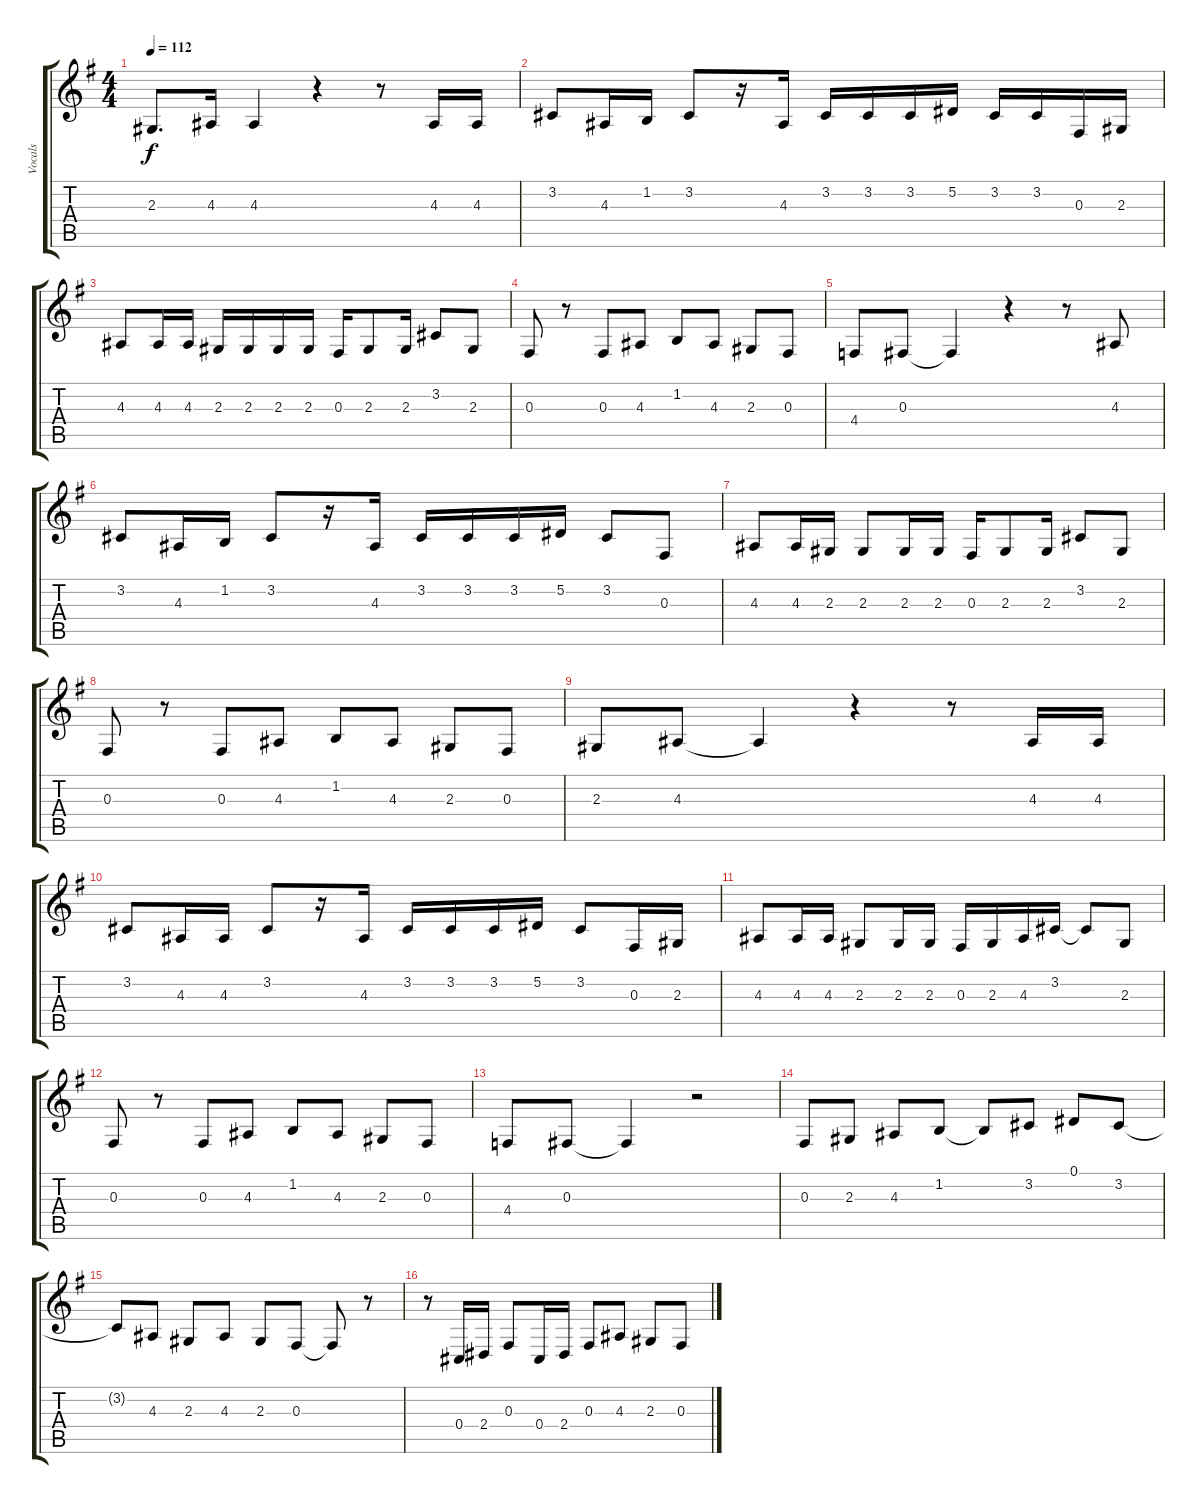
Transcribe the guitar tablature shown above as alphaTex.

\track ("Vocals" "Vocals") {instrument oboe}
\staff {score tabs}
\tuning (Eb4 Bb3 Gb3 Db3 Ab2 Eb2) {hide}
\ts (4 4)
\tempo 112
\clef g2
\ks g
2.3.8{d dy f} 4.3.16 4.3.4 r.4 r.8 4.3.16 4.3.16 |
3.2.8 4.3.16 1.2.16 3.2.8 r.16 4.3.16 3.2.16 3.2.16 3.2.16 5.2.16 3.2.16 3.2.16 0.3.16 2.3.16 |
4.3.8 4.3.16 4.3.16 2.3.16 2.3.16 2.3.16 2.3.16 0.3.16 2.3.8 2.3.16 3.2.8 2.3.8 |
0.3.8 r.8 0.3.8 4.3.8 1.2.8 4.3.8 2.3.8 0.3.8 |
4.4.8 0.3.8 0.3{t}.4 r.4 r.8 4.3.8 |
3.2.8 4.3.16 1.2.16 3.2.8 r.16 4.3.16 3.2.16 3.2.16 3.2.16 5.2.16 3.2.8 0.3.8 |
4.3.8 4.3.16 2.3.16 2.3.8 2.3.16 2.3.16 0.3.16 2.3.8 2.3.16 3.2.8 2.3.8 |
0.3.8 r.8 0.3.8 4.3.8 1.2.8 4.3.8 2.3.8 0.3.8 |
2.3.8 4.3.8 4.3{t}.4 r.4 r.8 4.3.16 4.3.16 |
3.2.8 4.3.16 4.3.16 3.2.8 r.16 4.3.16 3.2.16 3.2.16 3.2.16 5.2.16 3.2.8 0.3.16 2.3.16 |
4.3.8 4.3.16 4.3.16 2.3.8 2.3.16 2.3.16 0.3.16 2.3.16 4.3.16 3.2.16 3.2{t}.8 2.3.8 |
0.3.8 r.8 0.3.8 4.3.8 1.2.8 4.3.8 2.3.8 0.3.8 |
4.4.8 0.3.8 0.3{t}.4 r.2 |
0.3.8 2.3.8 4.3.8 1.2.8 1.2{t}.8 3.2.8 0.1.8 3.2.8 |
3.2{t}.8 4.3.8 2.3.8 4.3.8 2.3.8 0.3.8 0.3{t}.8 r.8 |
r.8 0.4.16 2.4.16 0.3.8 0.4.16 2.4.16 0.3.8 4.3.8 2.3.8 0.3.8
